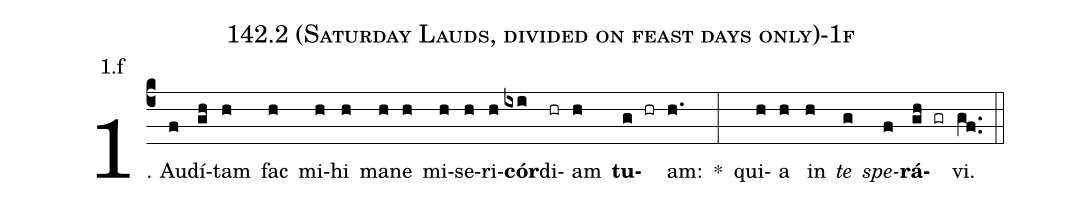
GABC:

name: 142.2 (Saturday Lauds, divided on feast days only)-1f;
annotation: 1.f;
%%
(c4)1. Au(f)dí(gh)tam(h) fac(h) mi(h)hi(h) ma(h)ne(h) mi(h)se(h)ri(h)<b>cór</b>(ixi)di(hr)am(h) <b>tu</b>(g hr)am:(h.) *(:) qui(h)a(h) in(h) <i>te</i>(g) <i>spe</i>(f)<b>rá</b>(gh gr)vi.(gf..) (::)
